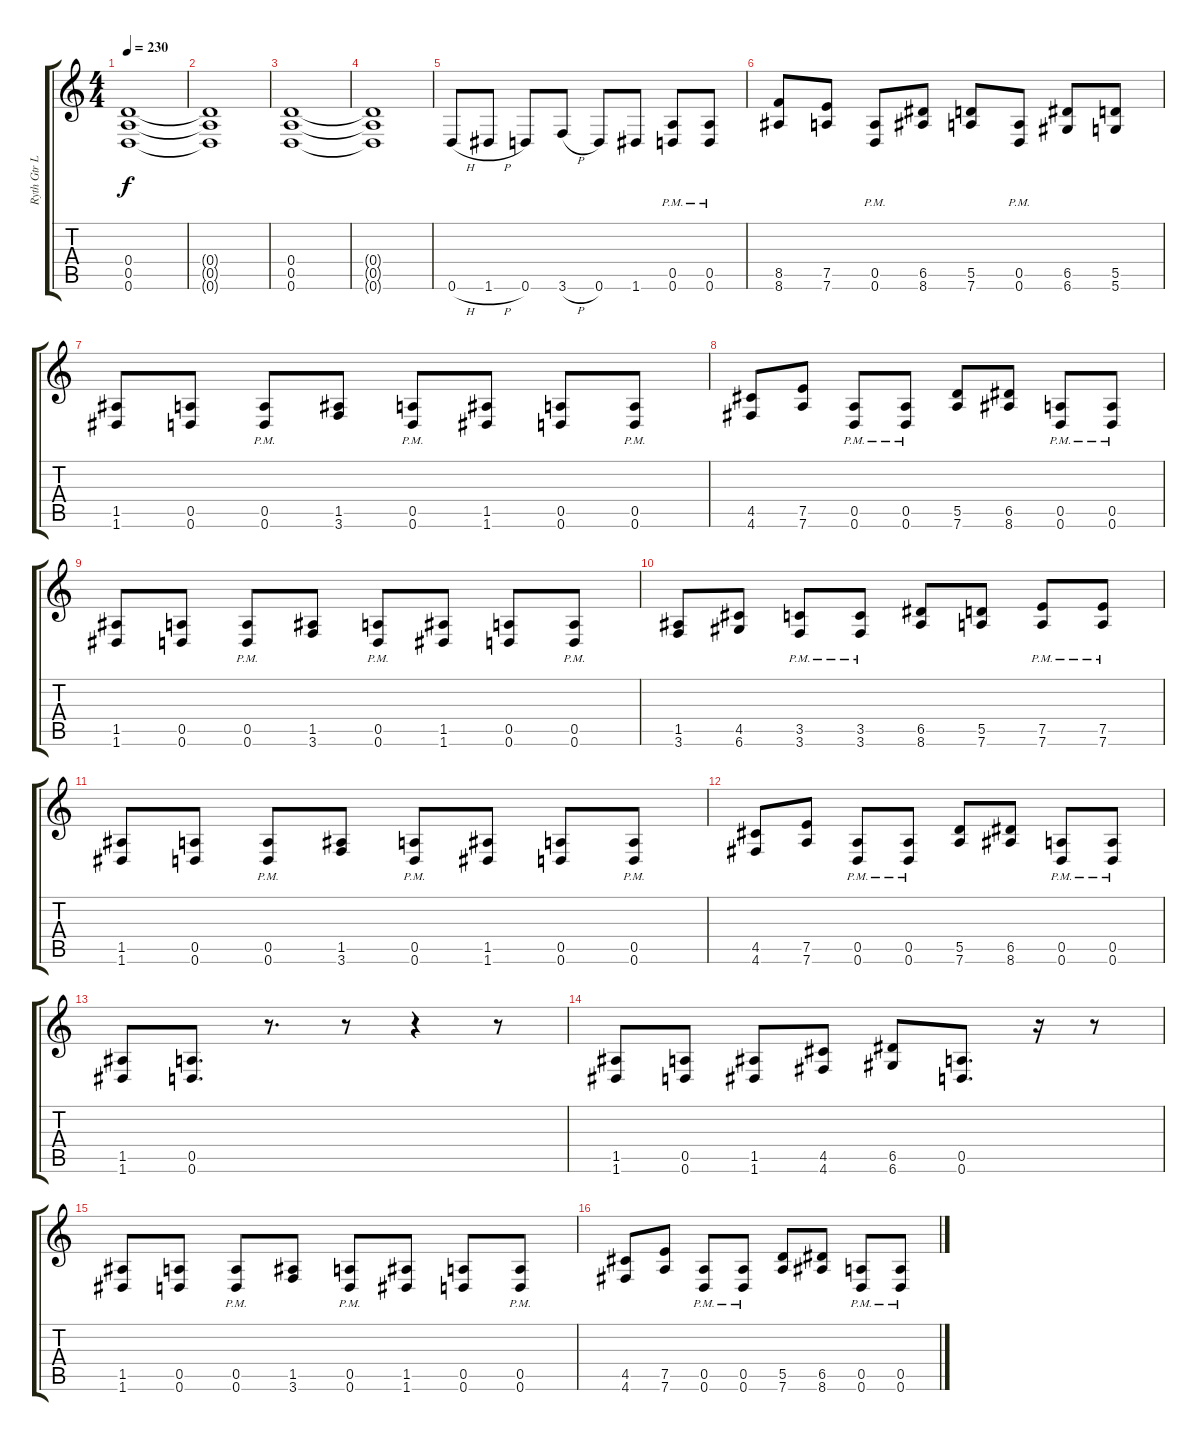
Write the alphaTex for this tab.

\track ("Ryth Gtr L" "Ryth Gtr L") {instrument distortionguitar}
\staff {score tabs}
\tuning (E4 B3 G3 D3 A2 D2) {hide}
\ts (4 4)
\tempo 230
\clef g2
\ks c
(0.4 0.5 0.6).1{dy f} |
(0.4{t} 0.5{t} 0.6{t}).1 |
(0.4 0.5 0.6).1 |
(0.4{t} 0.5{t} 0.6{t}).1 |
0.6{h}.8 1.6{h}.8 0.6.8 3.6{h}.8 0.6.8 1.6.8 (0.5{pm} 0.6).8 (0.5{pm} 0.6).8 |
(8.5 8.6).8 (7.5 7.6).8 (0.5{pm} 0.6).8 (6.5 8.6).8 (5.5 7.6).8 (0.5{pm} 0.6).8 (6.5 6.6).8 (5.5 5.6).8 |
(1.5 1.6).8 (0.5 0.6).8 (0.5{pm} 0.6{pm}).8 (1.5 3.6).8 (0.5{pm} 0.6{pm}).8 (1.5 1.6).8 (0.5 0.6).8 (0.5{pm} 0.6).8 |
(4.5 4.6).8 (7.5 7.6).8 (0.5{pm} 0.6{pm}).8 (0.5{pm} 0.6{pm}).8 (5.5 7.6).8 (6.5 8.6).8 (0.5{pm} 0.6{pm}).8 (0.5{pm} 0.6{pm}).8 |
(1.5 1.6).8 (0.5 0.6).8 (0.5{pm} 0.6{pm}).8 (1.5 3.6).8 (0.5{pm} 0.6{pm}).8 (1.5 1.6).8 (0.5 0.6).8 (0.5{pm} 0.6).8 |
(1.5 3.6).8 (4.5 6.6).8 (3.5{pm} 3.6).8 (3.5{pm} 3.6).8 (6.5 8.6).8 (5.5 7.6).8 (7.5{pm} 7.6).8 (7.5{pm} 7.6).8 |
(1.5 1.6).8 (0.5 0.6).8 (0.5{pm} 0.6{pm}).8 (1.5 3.6).8 (0.5{pm} 0.6{pm}).8 (1.5 1.6).8 (0.5 0.6).8 (0.5{pm} 0.6).8 |
(4.5 4.6).8 (7.5 7.6).8 (0.5{pm} 0.6{pm}).8 (0.5{pm} 0.6{pm}).8 (5.5 7.6).8 (6.5 8.6).8 (0.5{pm} 0.6{pm}).8 (0.5{pm} 0.6{pm}).8 |
(1.5 1.6).8 (0.5 0.6).8{d} r.8{d} r.8 r.4 r.8 |
(1.5 1.6).8 (0.5 0.6).8 (1.5 1.6).8 (4.5 4.6).8 (6.5 6.6).8 (0.5 0.6).8{d} r.16 r.8 |
(1.5 1.6).8 (0.5 0.6).8 (0.5{pm} 0.6{pm}).8 (1.5 3.6).8 (0.5{pm} 0.6{pm}).8 (1.5 1.6).8 (0.5 0.6).8 (0.5{pm} 0.6).8 |
(4.5 4.6).8 (7.5 7.6).8 (0.5{pm} 0.6{pm}).8 (0.5{pm} 0.6{pm}).8 (5.5 7.6).8 (6.5 8.6).8 (0.5{pm} 0.6{pm}).8 (0.5{pm} 0.6{pm}).8
